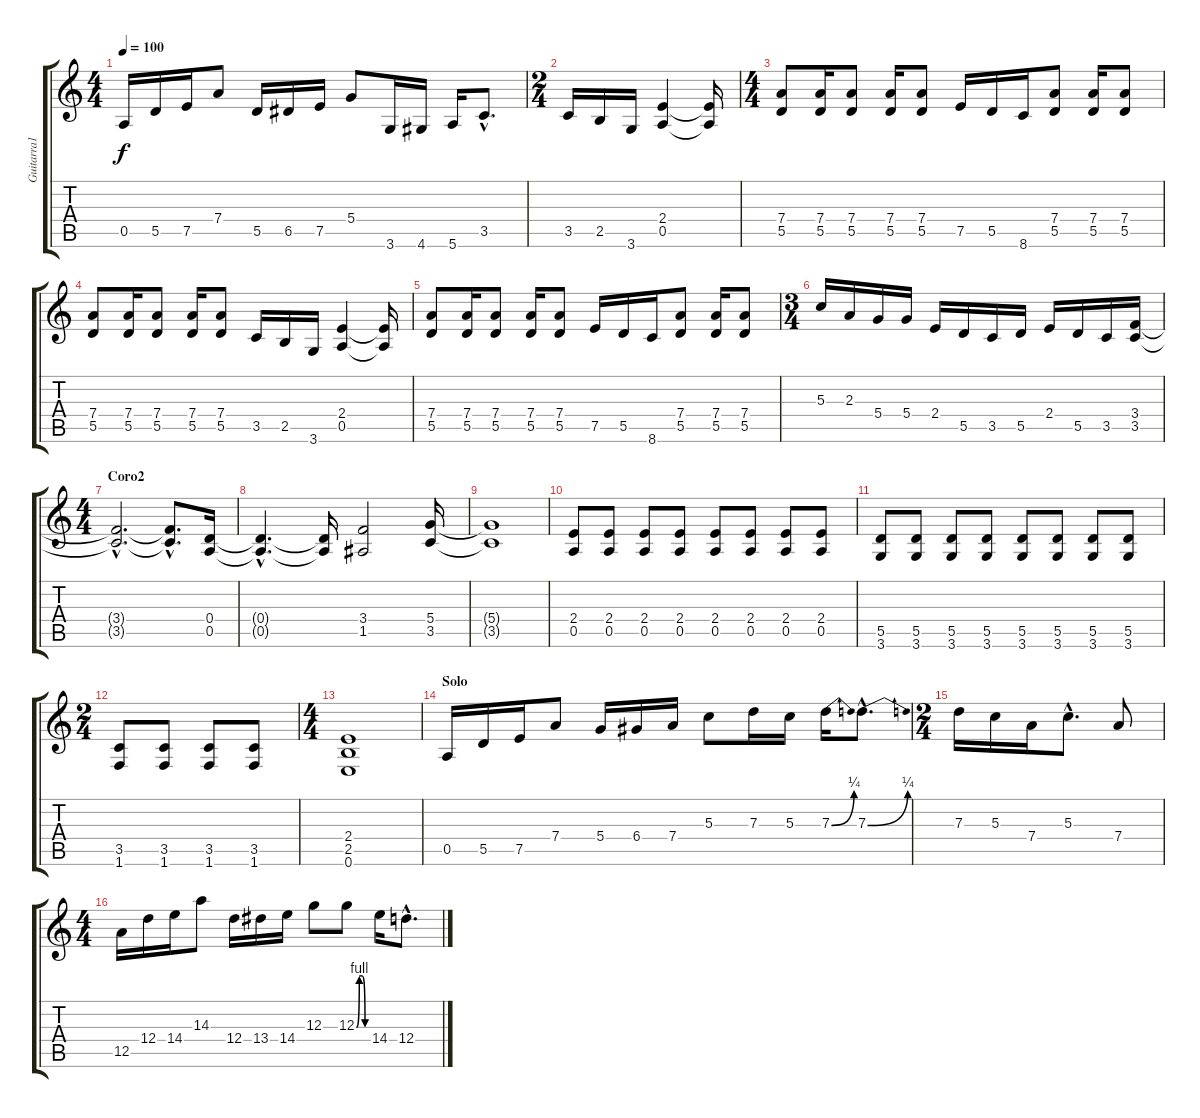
\track ("Guitarra1" "Guitarra1") {instrument overdrivenguitar}
\staff {score tabs}
\tuning (E4 B3 G3 D3 A2 E2) {hide}
\ts (4 4)
\tempo 100
\clef g2
\ks c
0.5.16{dy f} 5.5.16 7.5.16 7.4.8 5.5.16 6.5.16 7.5.16 5.4.8 3.6.16 4.6.16 5.6.16 3.5{hac}.8{d} |
\ts (2 4)
3.5.16 2.5.16 3.6.16 (2.4 0.5).4 (2.4{t} 0.5{t}).16 |
\ts (4 4)
(7.4 5.5).8 (7.4 5.5).16 (7.4 5.5).8 (7.4 5.5).16 (7.4 5.5).8 7.5.16 5.5.16 8.6.16 (7.4 5.5).8 (7.4 5.5).16 (7.4 5.5).8 |
(7.4 5.5).8 (7.4 5.5).16 (7.4 5.5).8 (7.4 5.5).16 (7.4 5.5).8 3.5.16 2.5.16 3.6.16 (2.4 0.5).4 (2.4{t} 0.5{t}).16 |
(7.4 5.5).8 (7.4 5.5).16 (7.4 5.5).8 (7.4 5.5).16 (7.4 5.5).8 7.5.16 5.5.16 8.6.16 (7.4 5.5).8 (7.4 5.5).16 (7.4 5.5).8 |
\ts (3 4)
5.3.16 2.3.16 5.4.16 5.4.16 2.4.16 5.5.16 3.5.16 5.5.16 2.4.16 5.5.16 3.5.16 (3.4 3.5).16 |
\ts (4 4)
\section ("" "Coro2")
(3.4{hac t} 3.5{hac t}).2{d} (3.4{hac t} 3.5{hac t}).8{d} (0.4 0.5).16 |
(0.4{hac t} 0.5{hac t}).4{d} (0.4{t} 0.5{t}).16 (3.4 1.5).2 (5.4 3.5).16 |
(5.4{t} 3.5{t}).1 |
(2.4 0.5).8 (2.4 0.5).8 (2.4 0.5).8 (2.4 0.5).8 (2.4 0.5).8 (2.4 0.5).8 (2.4 0.5).8 (2.4 0.5).8 |
(5.5 3.6).8 (5.5 3.6).8 (5.5 3.6).8 (5.5 3.6).8 (5.5 3.6).8 (5.5 3.6).8 (5.5 3.6).8 (5.5 3.6).8 |
\ts (2 4)
(3.5 1.6).8 (3.5 1.6).8 (3.5 1.6).8 (3.5 1.6).8 |
\ts (4 4)
(2.4 2.5 0.6).1 |
\section ("" "Solo")
0.5.16 5.5.16 7.5.16 7.4.8 5.4.16 6.4.16 7.4.16 5.3.8 7.3.16 5.3.16 7.3{be (bend 0 0 60 1)}.16 7.3{be (bend 0 0 60 1) hac}.8{d} |
\ts (2 4)
7.3.16 5.3.16 7.4.16 5.3{hac}.8{d} 7.4.8 |
\ts (4 4)
12.5.16 12.4.16 14.4.16 14.3.8 12.4.16 13.4.16 14.4.16 12.3.8 12.3{be (custom 0 0 15 4 30 4 45 0 60 0)}.8 14.4.16 12.4{hac}.8{d}
